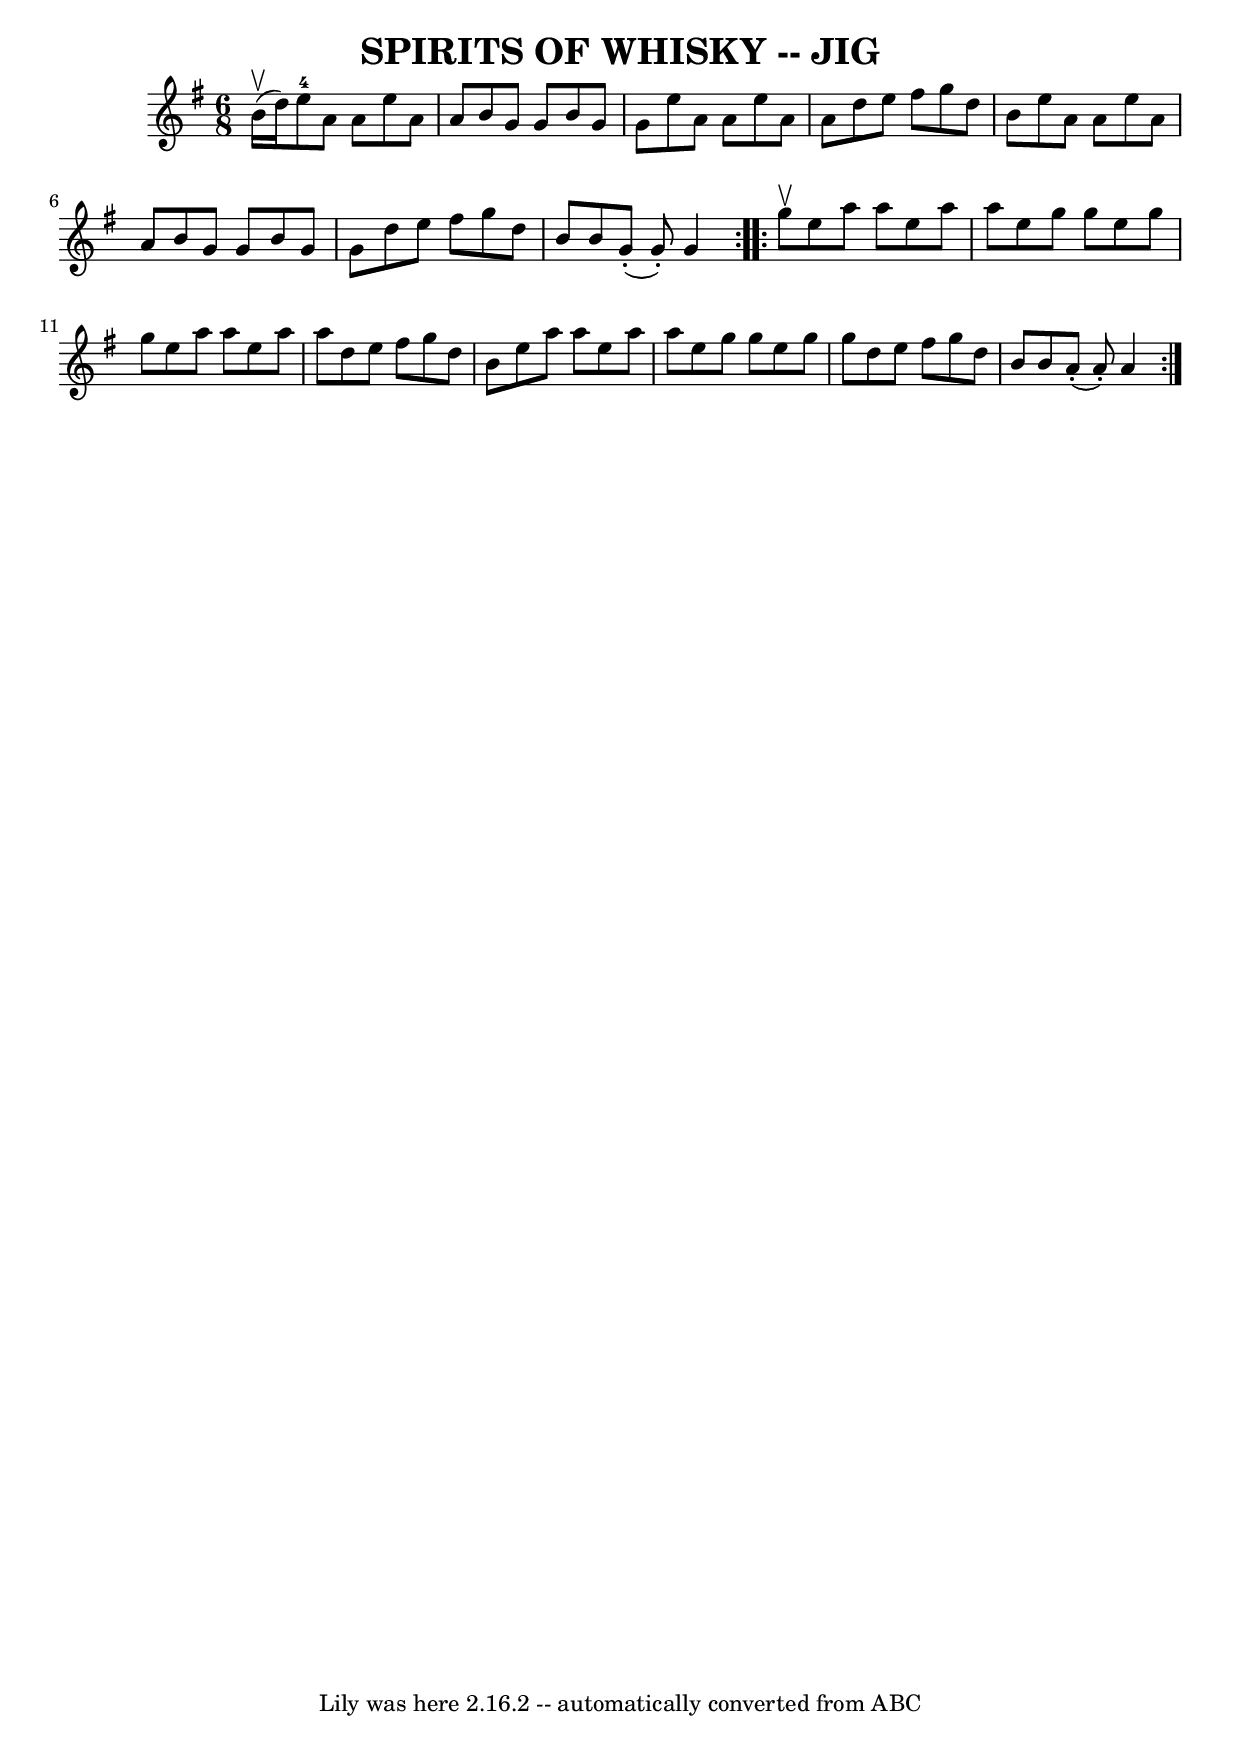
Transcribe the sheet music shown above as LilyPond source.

\version "2.7.40"
\include "Mammoth.ily"
\header {
	%% book = "Ryan's Mammoth Collection of Fiddle Tunes"
	crossRefNumber = "1"
	footnotes = ""
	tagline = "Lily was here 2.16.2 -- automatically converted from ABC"
	title = "SPIRITS OF WHISKY -- JIG"
}
voicedefault =  {
\set Score.defaultBarType = "empty"

\repeat volta 2 {
\time 6/8 \key a \dorian b'16 (^\upbow d''16)       |
 e''8 
-4 a'8 a'8 e''8 a'8 a'8    |
 b'8 g'8 g'8 b'8  
 g'8 g'8    |
 e''8 a'8 a'8 e''8 a'8 a'8    |
 
 d''8 e''8 fis''8 g''8 d''8 b'8    |
     |
 e''8 
 a'8 a'8 e''8 a'8 a'8    |
 b'8 g'8 g'8 b'8    
g'8 g'8    |
 d''8 e''8 fis''8 g''8 d''8 b'8    
|
 b'8 g'8 (-. g'8 -.) g'4    }     \repeat volta 2 { g''8 
^\upbow       |
 e''8 a''8 a''8 e''8 a''8 a''8    
|
 e''8 g''8 g''8 e''8 g''8 g''8    |
 e''8    
a''8 a''8 e''8 a''8 a''8    |
 d''8 e''8 fis''8    
g''8 d''8 b'8    |
     |
 e''8 a''8 a''8 e''8    
a''8 a''8    |
 e''8 g''8 g''8 e''8 g''8 g''8    
|
 d''8 e''8 fis''8 g''8 d''8 b'8    |
 b'8      
a'8 (-. a'8 -.) a'4    }   
}

\score{
    <<

	\context Staff="default"
	{
	    \voicedefault 
	}

    >>
	\layout {
	}
	\midi {}
}
